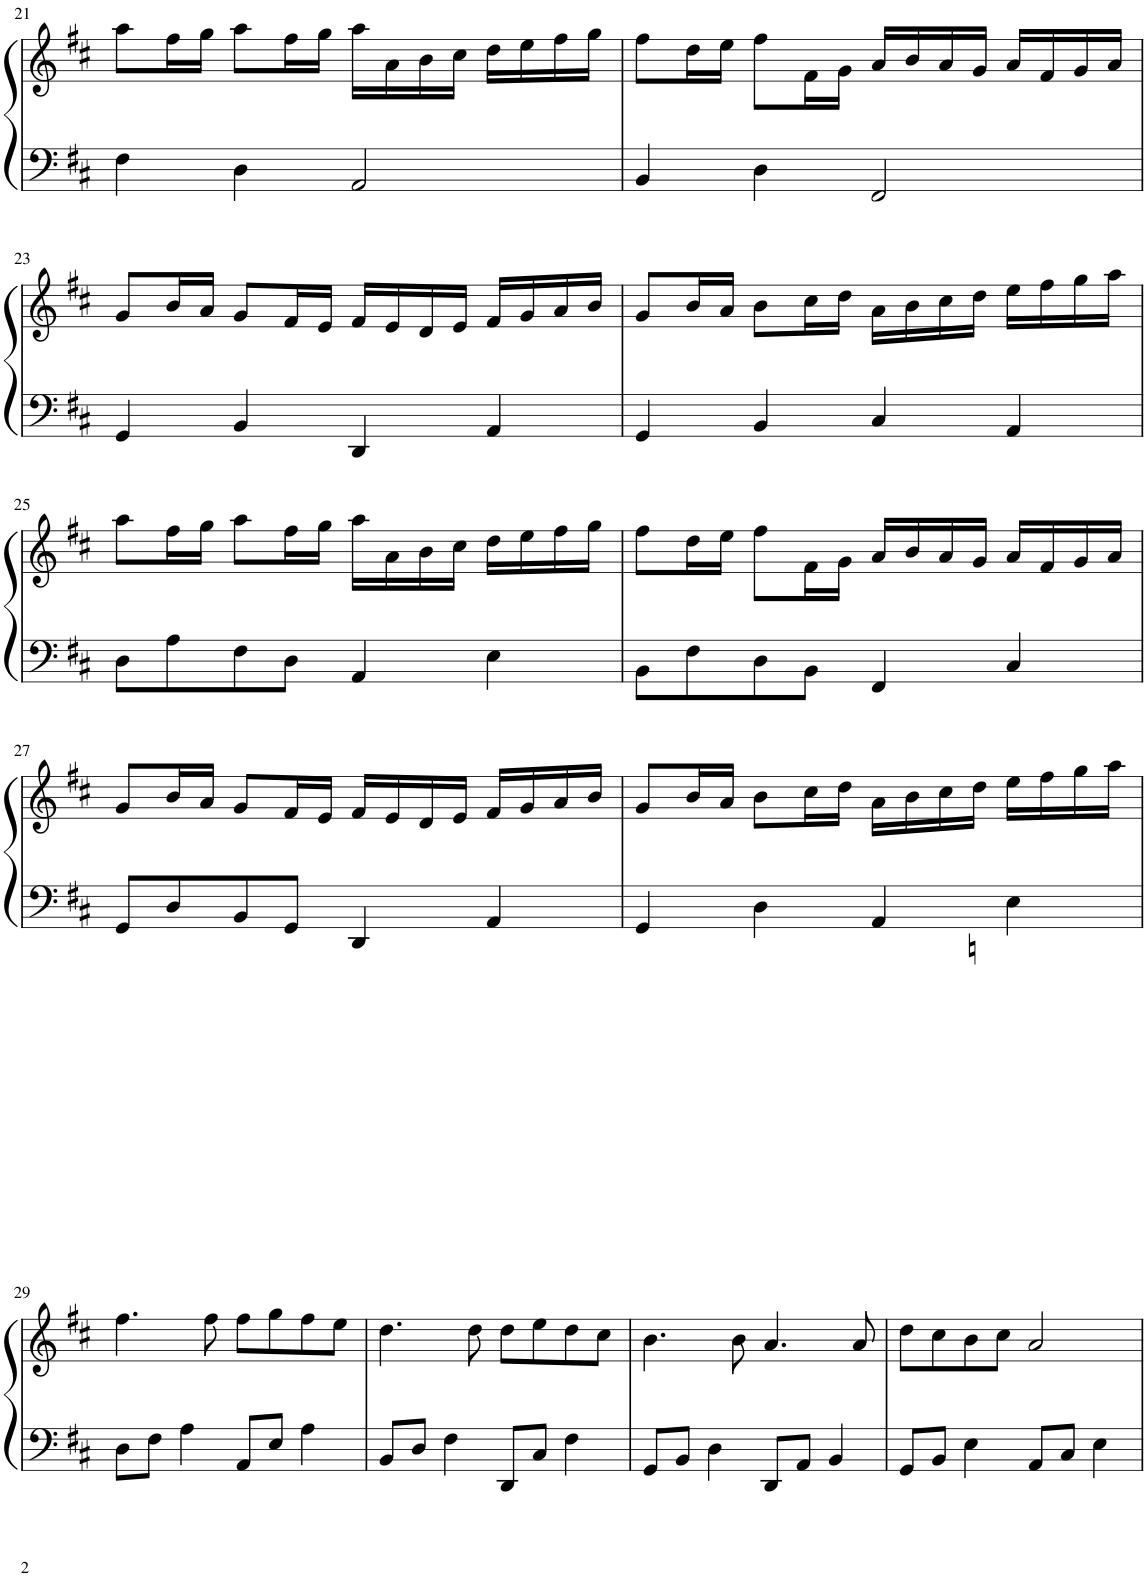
**kern	**kern
*part1	*part1
*staff2	*staff1
*I"Piano	*
*I'Pno.	*
!!LO:PB:g=z
*clefF4	*clefG2
*k[f#c#]	*k[f#c#]
*M4/4	*M4/4
=21	=21
4F#\	8aa\L
.	16ff#\L
.	16gg\JJ
4D\	8aa\L
.	16ff#\L
.	16gg\JJ
2AA/	16aa\LL
.	16a\
.	16b\
.	16cc#\JJ
.	16dd\LL
.	16ee\
.	16ff#\
.	16gg\JJ
=22	=22
4BB/	8ff#\L
.	16dd\L
.	16ee\JJ
4D\	8ff#\L
.	16f#\L
.	16g\JJ
2FF#/	16a/LL
.	16b/
.	16a/
.	16g/JJ
.	16a/LL
.	16f#/
.	16g/
.	16a/JJ
!!LO:LB:g=z
=23	=23
4GG/	8g/L
.	16b/L
.	16a/JJ
4BB/	8g/L
.	16f#/L
.	16e/JJ
4DD/	16f#/LL
.	16e/
.	16d/
.	16e/JJ
4AA/	16f#/LL
.	16g/
.	16a/
.	16b/JJ
=24	=24
4GG/	8g/L
.	16b/L
.	16a/JJ
4BB/	8b\L
.	16cc#\L
.	16dd\JJ
4C#/	16a\LL
.	16b\
.	16cc#\
.	16dd\JJ
4AA/	16ee\LL
.	16ff#\
.	16gg\
.	16aa\JJ
!!LO:LB:g=z
=25	=25
8D\L	8aa\L
8A\	16ff#\L
.	16gg\JJ
8F#\	8aa\L
8D\J	16ff#\L
.	16gg\JJ
4AA/	16aa\LL
.	16a\
.	16b\
.	16cc#\JJ
4E\	16dd\LL
.	16ee\
.	16ff#\
.	16gg\JJ
=26	=26
8BB\L	8ff#\L
8F#\	16dd\L
.	16ee\JJ
8D\	8ff#\L
8BB\J	16f#\L
.	16g\JJ
4FF#/	16a/LL
.	16b/
.	16a/
.	16g/JJ
4C#/	16a/LL
.	16f#/
.	16g/
.	16a/JJ
!!LO:LB:g=z
=27	=27
8GG/L	8g/L
8D/	16b/L
.	16a/JJ
8BB/	8g/L
8GG/J	16f#/L
.	16e/JJ
4DD/	16f#/LL
.	16e/
.	16d/
.	16e/JJ
4AA/	16f#/LL
.	16g/
.	16a/
.	16b/JJ
=28	=28
4GG/	8g/L
.	16b/L
.	16a/JJ
4D\	8b\L
.	16cc#\L
.	16dd\JJ
4AA/	16a\LL
.	16b\
.	16cc#\
.	16dd\JJ
4E\	16ee\LL
.	16ff#\
.	16gg\
.	16aa\JJ
!!LO:LB:g=z
=29	=29
8D\L	4.ff#\
8F#\J	.
4A\	.
.	8ff#\
8AA/L	8ff#\L
8E/J	8gg\
4A\	8ff#\
.	8ee\J
=30	=30
8BB/L	4.dd\
8D/J	.
4F#\	.
.	8dd\
8DD/L	8dd\L
8C#/J	8ee\
4F#\	8dd\
.	8cc#\J
=31	=31
8GG/L	4.b\
8BB/J	.
4D\	.
.	8b\
8DD/L	4.a/
8AA/J	.
4BB/	.
.	8a/
=32	=32
8GG/L	8dd\L
8BB/J	8ccn\
4E\	8b\
.	8cc\J
8AA/L	2a/
8C#/J	.
4E\	.
=	=
*-	*-
